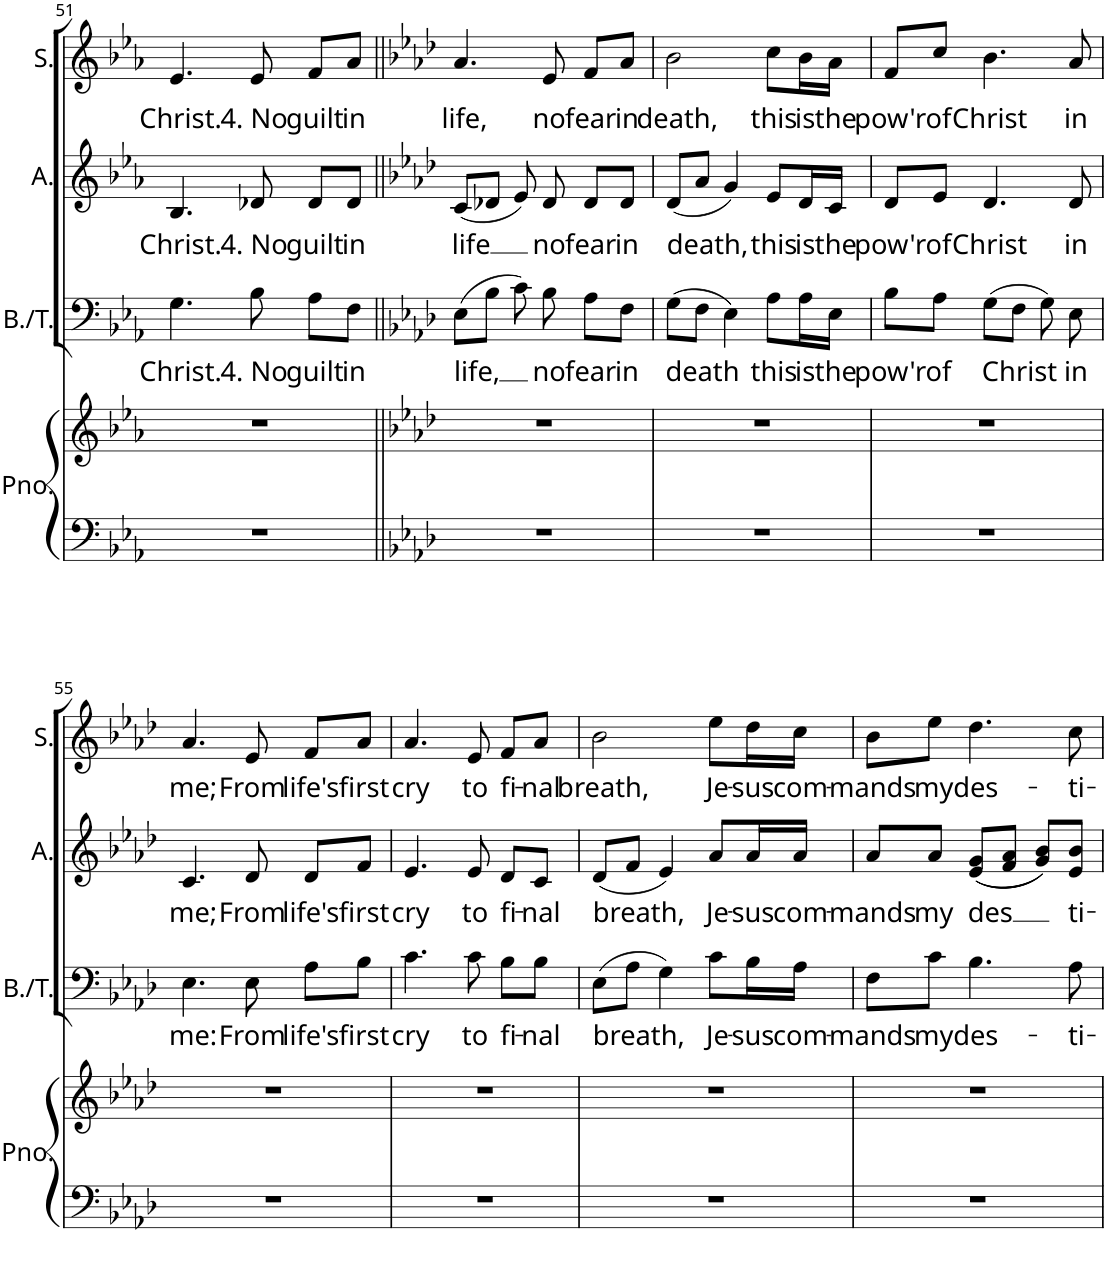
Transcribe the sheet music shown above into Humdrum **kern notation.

**kern	**kern	**kern	**text	**kern	**text	**kern	**text
*part4	*part4	*part3	*part3	*part2	*part2	*part1	*part1
*staff5	*staff4	*staff3	*staff3	*staff2	*staff2	*staff1	*staff1
*I"Pno.	*	*I"B/T	*	*I"A.	*	*I"S.	*
*I'Pno.	*	*I'B./T.	*	*I'A.	*	*I'S.	*
!!LO:PB:g=z
*clefF4	*clefG2	*clefF4	*	*clefG2	*	*clefG2	*
*k[b-e-a-]	*k[b-e-a-]	*k[b-e-a-]	*	*k[b-e-a-]	*	*k[b-e-a-]	*
*M3/4	*M3/4	*M3/4	*	*M3/4	*	*M3/4	*
=51	=51	=51	=51	=51	=51	=51	=51
!	!	!	!LO:LY:b	!	!LO:LY:b	!	!LO:LY:b
2.r	2.r	4.G\	Christ.	4.B-/	Christ.	4.e-/	Christ.
!	!	!	!LO:LY:b	!	!LO:LY:b	!	!LO:LY:b
.	.	8B-\	4. No	8d-X/	4. No	8e-/	4. No
!	!	!	!LO:LY:b	!	!LO:LY:b	!	!LO:LY:b
.	.	8A-\L	guilt	8d-/L	guilt	8f/L	guilt
!	!	!	!LO:LY:b	!	!LO:LY:b	!	!LO:LY:b
.	.	8F\J	in	8d-/J	in	8a-/J	in
=52||	=52||	=52||	=52||	=52||	=52||	=52||	=52||
*k[b-e-a-d-]	*k[b-e-a-d-]	*k[b-e-a-d-]	*	*k[b-e-a-d-]	*	*k[b-e-a-d-]	*
!	!	!	!LO:LY:b	!	!LO:LY:b	!	!LO:LY:b
2.r	2.r	(8E-\L	life,	(8c/L	life	4.a-/	life,
.	.	8B-\J	.	8d-X/J	.	.	.
.	.	8c\)	.	8e-/)	.	.	.
!	!	!	!LO:LY:b	!	!LO:LY:b	!	!LO:LY:b
.	.	8B-\	no	8d-/	no	8e-/	no
!	!	!	!LO:LY:b	!	!LO:LY:b	!	!LO:LY:b
.	.	8A-\L	fear	8d-/L	fear	8f/L	fear
!	!	!	!LO:LY:b	!	!LO:LY:b	!	!LO:LY:b
.	.	8F\J	in	8d-/J	in	8a-/J	in
=53	=53	=53	=53	=53	=53	=53	=53
!	!	!	!LO:LY:b	!	!LO:LY:b	!	!LO:LY:b
2.r	2.r	(8G\L	death	(8d-/L	death,	2b-\	death,
.	.	8F\J	.	8a-/J	.	.	.
.	.	4E-\)	.	4g/)	.	.	.
!	!	!	!LO:LY:b	!	!LO:LY:b	!	!LO:LY:b
.	.	8A-\L	this	8e-/L	this	8cc\L	this
!	!	!	!LO:LY:b	!	!LO:LY:b	!	!LO:LY:b
.	.	16A-\L	is	16d-/L	is	16b-\L	is
!	!	!	!LO:LY:b	!	!LO:LY:b	!	!LO:LY:b
.	.	16E-\JJ	the	16c/JJ	the	16a-\JJ	the
=54	=54	=54	=54	=54	=54	=54	=54
!	!	!	!LO:LY:b	!	!LO:LY:b	!	!LO:LY:b
2.r	2.r	8B-\L	pow'r	8d-/L	pow'r	8f/L	pow'r
!	!	!	!LO:LY:b	!	!LO:LY:b	!	!LO:LY:b
.	.	8A-\J	of	8e-/J	of	8cc/J	of
!	!	!	!LO:LY:b	!	!LO:LY:b	!	!LO:LY:b
.	.	(8G\L	Christ	4.d-/	Christ	4.b-\	Christ
.	.	8F\J	.	.	.	.	.
.	.	8G\)	.	.	.	.	.
!	!	!	!LO:LY:b	!	!LO:LY:b	!	!LO:LY:b
.	.	8E-\	in	8d-/	in	8a-/	in
!!LO:LB:g=z
=55	=55	=55	=55	=55	=55	=55	=55
!	!	!	!LO:LY:b	!	!LO:LY:b	!	!LO:LY:b
2.r	2.r	4.E-\	me:	4.c/	me;	4.a-/	me;
!	!	!	!LO:LY:b	!	!LO:LY:b	!	!LO:LY:b
.	.	8E-\	From	8d-/	From	8e-/	From
!	!	!	!LO:LY:b	!	!LO:LY:b	!	!LO:LY:b
.	.	8A-\L	life's	8d-/L	life's	8f/L	life's
!	!	!	!LO:LY:b	!	!LO:LY:b	!	!LO:LY:b
.	.	8B-\J	first	8f/J	first	8a-/J	first
=56	=56	=56	=56	=56	=56	=56	=56
!	!	!	!LO:LY:b	!	!LO:LY:b	!	!LO:LY:b
2.r	2.r	4.c\	cry	4.e-/	cry	4.a-/	cry
!	!	!	!LO:LY:b	!	!LO:LY:b	!	!LO:LY:b
.	.	8c\	to	8e-/	to	8e-/	to
!	!	!	!LO:LY:b	!	!LO:LY:b	!	!LO:LY:b
.	.	8B-\L	fi-	8d-/L	fi-	8f/L	fi-
!	!	!	!LO:LY:b	!	!LO:LY:b	!	!LO:LY:b
.	.	8B-\J	-nal	8c/J	-nal	8a-/J	-nal
=57	=57	=57	=57	=57	=57	=57	=57
!	!	!	!LO:LY:b	!	!LO:LY:b	!	!LO:LY:b
2.r	2.r	(8E-\L	breath,	(8d-/L	breath,	2b-\	breath,
.	.	8A-\J	.	8f/J	.	.	.
.	.	4G\)	.	4e-/)	.	.	.
!	!	!	!LO:LY:b	!	!LO:LY:b	!	!LO:LY:b
.	.	8c\L	Je-	8a-/L	Je-	8ee-\L	Je-
!	!	!	!LO:LY:b	!	!LO:LY:b	!	!LO:LY:b
.	.	16B-\L	-sus	16a-/L	-sus	16dd-\L	-sus
!	!	!	!LO:LY:b	!	!LO:LY:b	!	!LO:LY:b
.	.	16A-\JJ	com-	16a-/JJ	com-	16cc\JJ	com-
=58	=58	=58	=58	=58	=58	=58	=58
!	!	!	!LO:LY:b	!	!LO:LY:b	!	!LO:LY:b
2.r	2.r	8F\L	-mands	8a-/L	-mands	8b-\L	-mands
!	!	!	!LO:LY:b	!	!LO:LY:b	!	!LO:LY:b
.	.	8c\J	my	8a-/J	my	8ee-\J	my
!	!	!	!LO:LY:b	!	!LO:LY:b	!	!LO:LY:b
.	.	4.B-\	des-	((8e-/ 8g/L	-des	4.dd-\	des-
.	.	.	.	8f/ 8a-/J	.	.	.
.	.	.	.	8g/ 8b-/L))	.	.	.
!	!	!	!LO:LY:b	!	!LO:LY:b	!	!LO:LY:b
.	.	8A-\	-ti-	8e-/ 8b-/J	ti-	8cc\	-ti-
=	=	=	=	=	=	=	=
*-	*-	*-	*-	*-	*-	*-	*-
